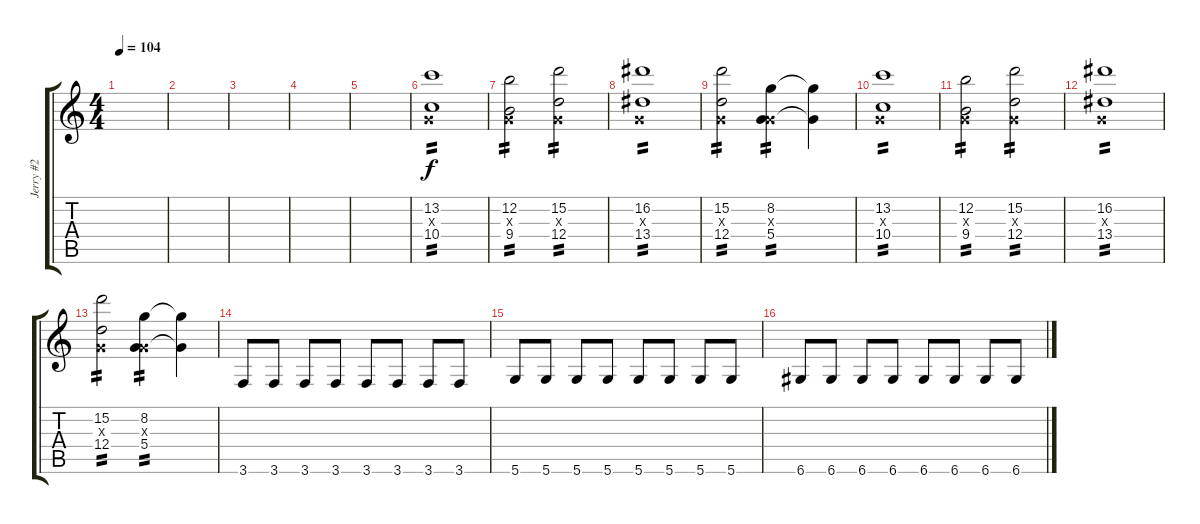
\track ("Jerry #2" "Jerry #2") {instrument overdrivenguitar}
\staff {score tabs}
\tuning (E4 B3 G3 D3 A2 D2) {hide}
\ts (4 4)
\tempo 104
\clef g2
\ks c
|
|
|
|
|
(13.2 0.3{x} 10.4).1{tp 2} |
(12.2 0.3{x} 9.4).2{tp 2} (15.2 0.3{x} 12.4).2{tp 2} |
(16.2 0.3{x} 13.4).1{tp 2} |
(15.2 0.3{x} 12.4).2{tp 2} (8.2 0.3{x} 5.4).4{tp 2} (8.2{t} 5.4{t}).4 |
(13.2 0.3{x} 10.4).1{tp 2} |
(12.2 0.3{x} 9.4).2{tp 2} (15.2 0.3{x} 12.4).2{tp 2} |
(16.2 0.3{x} 13.4).1{tp 2} |
(15.2 0.3{x} 12.4).2{tp 2} (8.2 0.3{x} 5.4).4{tp 2} (8.2{t} 5.4{t}).4 |
3.6.8{instrument electricguitarmuted} 3.6.8 3.6.8 3.6.8 3.6.8 3.6.8 3.6.8 3.6.8 |
5.6.8 5.6.8 5.6.8 5.6.8 5.6.8 5.6.8 5.6.8 5.6.8 |
6.6.8 6.6.8 6.6.8 6.6.8 6.6.8 6.6.8 6.6.8 6.6.8
